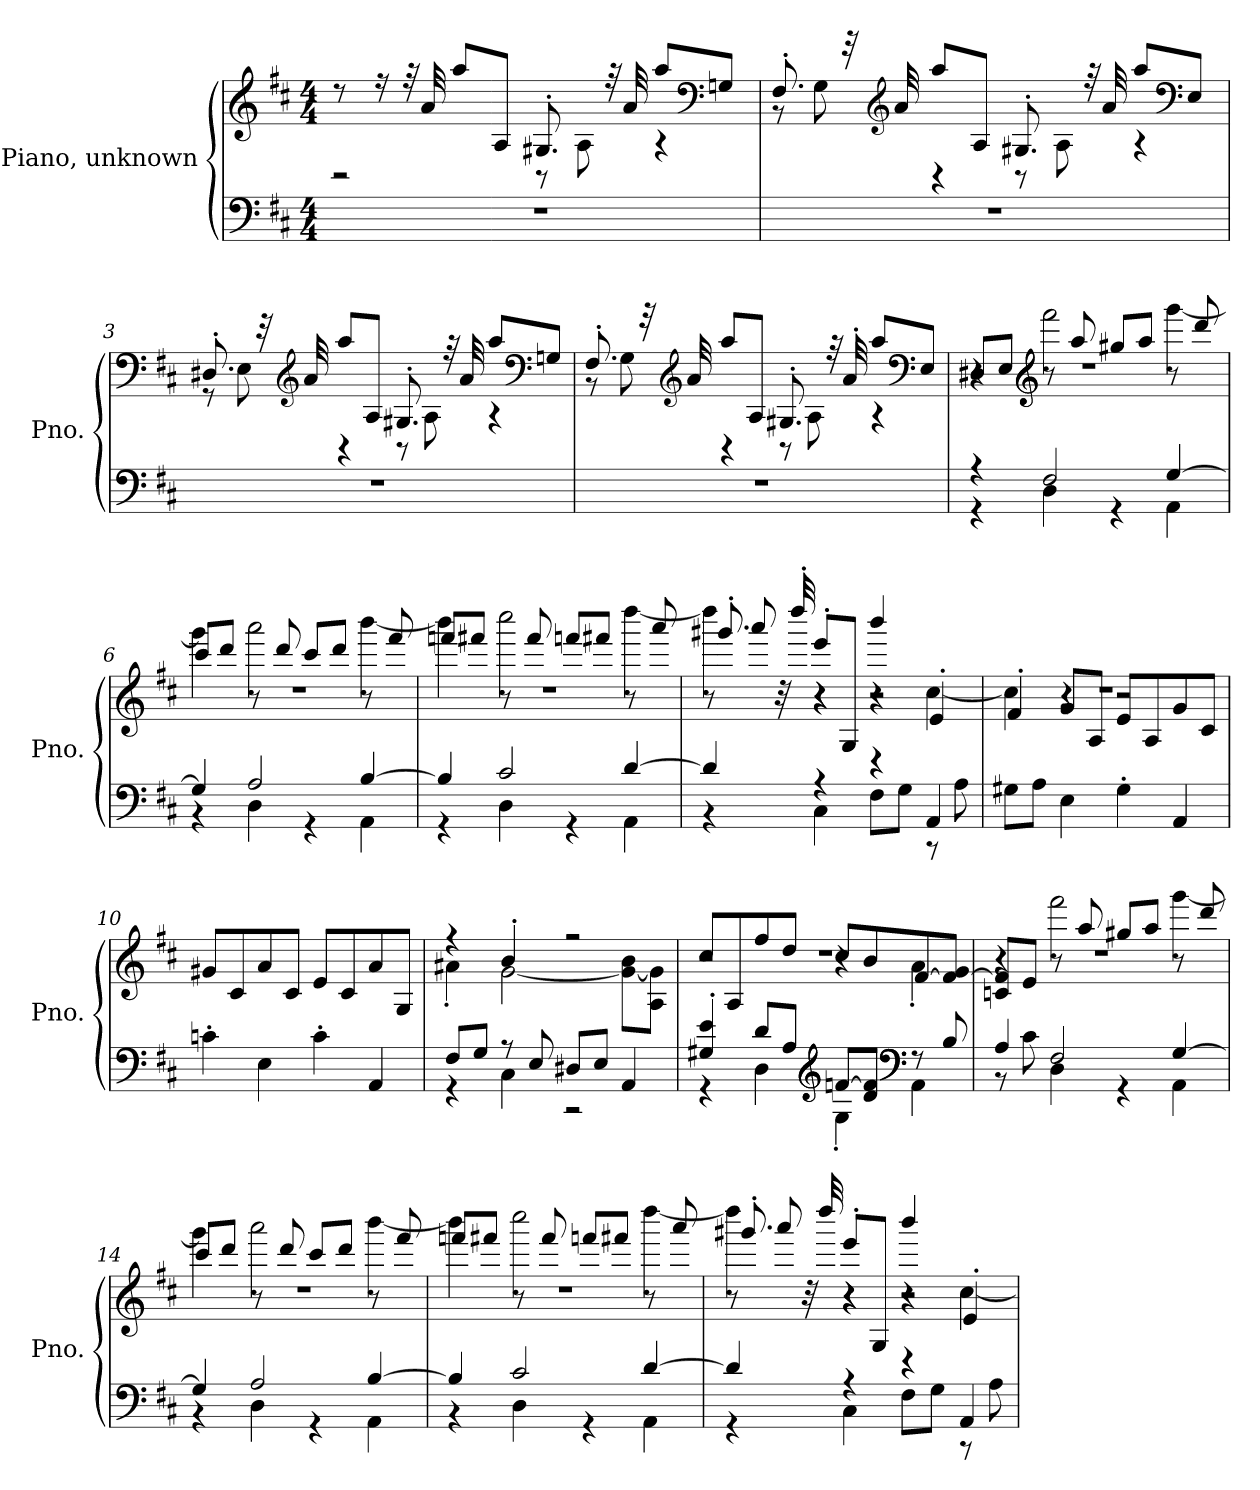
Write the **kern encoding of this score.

**kern	**kern
*part1	*part1
*staff2	*staff1
*I"Piano, unknown	*
*I'Pno.	*
*clefF4	*clefG2
*k[f#c#]	*k[f#c#]
*M4/4	*M4/4
*MM120	*MM120
=1	=1
*	*^
1r	8r	2r
.	16r	.
.	32r	.
.	32a/	.
.	8aa/L	.
.	8A/J	.
.	8.G#X'/	8r
.	.	8A\
.	32r	.
.	32a/	.
.	8aa/L	4r
*	*clefF4	*
.	8Gn/J	.
=2	=2	=2
1r	8.F#'/	8r
.	.	8G\
.	32r	.
*	*clefG2	*
.	32a/	.
.	8aa/L	4r
.	8A/J	.
.	8.G#X'/	8r
.	.	8A\
.	32r	.
.	32a/	.
.	8aa/L	4r
*	*clefF4	*
.	8E/J	.
!!LO:LB:g=z	!!
=3	=3	=3
1r	8.D#X'/	8r
.	.	8E\
.	32r	.
*	*clefG2	*
.	32a/	.
.	8aa/L	4r
.	8A/J	.
.	8.G#X'/	8r
.	.	8A\
.	32r	.
.	32a/	.
.	8aa/L	4r
*	*clefF4	*
.	8Gn/J	.
=4	=4	=4
1r	8.F#'/	8r
.	.	8G\
.	32r	.
*	*clefG2	*
.	32a/	.
.	8aa/L	4r
.	8A/J	.
.	8.G#X'/	8r
.	.	8A\
.	32r	.
.	32a'/	.
.	8aa/L	4r
*	*clefF4	*
.	8E/J	.
!!LO:LB:g=z
=5	=5	=5
*^	*	*^
4r	4r	1r	4r	8D#X/L
.	.	.	.	8E/J
*	*	*clefG2	*	*
2F#/	4D\	.	2fff#\	8r
.	.	.	.	8aa/
.	4r	.	.	8gg#X/L
.	.	.	.	8aa/J
[4G/	4AA\	.	[4ggg\	8r
.	.	.	.	8ddd/
=6	=6	=6	=6	=6
4G/]	4r	1r	4ggg\]	8ccc#/L
.	.	.	.	8ddd/J
2A/	4D\	.	2aaa\	8r
.	.	.	.	8ddd/
.	4r	.	.	8ccc#/L
.	.	.	.	8ddd/J
[4B/	4AA\	.	[4bbb\	8r
.	.	.	.	8fff#/
=7	=7	=7	=7	=7
4B/]	4r	1r	4bbb\]	8fffn/L
.	.	.	.	8fff#X/J
2c#/	4D\	.	2cccc#\	8r
.	.	.	.	8fff#/
.	4r	.	.	8fffn/L
.	.	.	.	8fff#X/J
[4d/	4AA\	.	[4dddd\	8r
.	.	.	.	8aaa/
!!LO:LB:g=z	!!	!!
=8	=8	=8	=8	=8
4d/]	4r	8r	4dddd\]	8.ggg#X'/
.	.	8aaa/	.	.
.	.	.	.	32r
.	.	.	.	32dddd'/
4r	4C#\	4r	4r	8eee'/L
.	.	.	.	8G/J
4r	8F#\L	2r	4r	4bbb/
.	8G\J	.	.	.
4AA/	8r	.	[4cc#\	4e'/
.	8A\	.	.	.
*v	*v	*	*	*
=9	=9	=9	=9
8G#X\L	1r	4cc#\]	4f#'/
8A\J	.	.	.
4E\	.	4r	8g/L
.	.	.	8A/J
4G#'\	.	2r	8e/L
.	.	.	8A/
4AA/	.	.	8g/
.	.	.	8c#/J
*	*v	*v	*v
=10	=10
4cn'\	8g#X/L
.	8c#/
4E\	8a/
.	8c#/J
4c'\	8e/L
.	8c#/
4AA/	8a/
.	8G/J
=11	=11
*^	*^
8F#/L	4r	4r	4a#X'\
8G/J	.	.	.
8r	4C#\	4b'/	[2g\
8E/	.	.	.
8D#X/L	2r	2r	.
8E/J	.	.	.
4AA/	.	.	8g\_ 8b\L
.	.	.	8A\ 8g\]J
!!LO:LB:g=z
=12	=12	=12	=12
*	*	*	*^
4G#X/' 4e/'	4r	1r	2r	8cc#/L
.	.	.	.	8A/
8d/L	4D\	.	.	8ff#/
8A/J	.	.	.	8dd/J
*clefG2	*	*	*	*
[8fn/L	4G#'\	.	4r	8cc#/L
8d/ 8f/]J	.	.	.	8b/
*clefF4	*	*	*	*
8r	4AA\	.	4a'\	[8f#/
8B/	.	.	.	8f#/_ 8g/J
=13	=13	=13	=13	=13
4A/	8r	1r	4r	8cn/ 8f#/]L
.	8c#\	.	.	8e/J
2F#/	4D\	.	2fff#\	8r
.	.	.	.	8aa/
.	4r	.	.	8gg#X/L
.	.	.	.	8aa/J
[4G/	4AA\	.	[4ggg\	8r
.	.	.	.	8ddd/
=14	=14	=14	=14	=14
4G/]	4r	1r	4ggg\]	8ccc#/L
.	.	.	.	8ddd/J
2A/	4D\	.	2aaa\	8r
.	.	.	.	8ddd/
.	4r	.	.	8ccc#/L
.	.	.	.	8ddd/J
[4B/	4AA\	.	[4bbb\	8r
.	.	.	.	8fff#/
!!LO:LB:g=z	!!	!!
=15	=15	=15	=15	=15
4B/]	4r	1r	4bbb\]	8fffn/L
.	.	.	.	8fff#X/J
2c#/	4D\	.	2cccc#\	8r
.	.	.	.	8fff#/
.	4r	.	.	8fffn/L
.	.	.	.	8fff#X/J
[4d/	4AA\	.	[4dddd\	8r
.	.	.	.	8aaa/
=16	=16	=16	=16	=16
4d/]	4r	8r	4dddd\]	8.ggg#X'/
.	.	8aaa/	.	.
.	.	.	.	32r
.	.	.	.	32dddd/
4r	4C#\	4r	4r	8eee'/L
.	.	.	.	8G/J
4r	8F#\L	2r	4r	4bbb/
.	8G\J	.	.	.
4AA/	8r	.	[4cc#\	4e'/
.	8A\	.	.	.
*v	*v	*	*	*
*	*v	*v	*v
=	=
*-	*-
